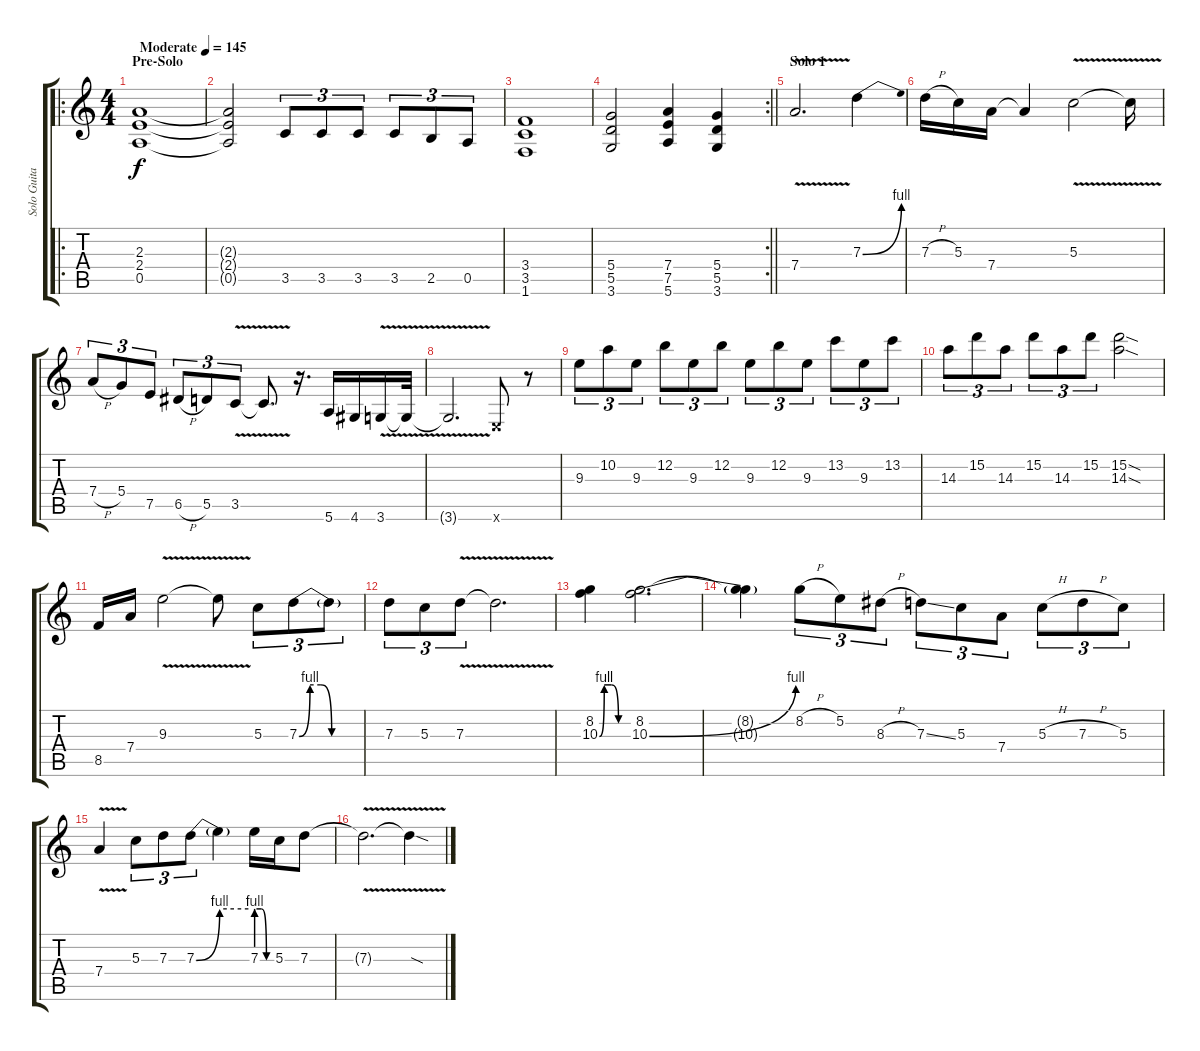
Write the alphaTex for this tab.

\track ("Solo Guitar" "Solo Guita") {instrument distortionguitar}
\staff {score tabs}
\tuning (E4 B3 G3 D3 A2 E2) {hide}
\ro
\ts (4 4)
\section ("" "Pre-Solo")
\tempo (145 "Moderate")
\clef g2
\ks c
(2.3 2.4 0.5).1{dy f instrument distortionguitar} |
(2.3{t} 2.4{t} 0.5{t}).2 3.5.8{tu (3 2)} 3.5.8{tu (3 2)} 3.5.8{tu (3 2)} 3.5.8{tu (3 2)} 2.5.8{tu (3 2)} 0.5.8{tu (3 2)} |
(3.4 3.5 1.6).1 |
\rc 2
\barLineRight lightlight
(5.4 5.5 3.6).2 (7.4 7.5 5.6).4 (5.4 5.5 3.6).4 |
\section ("" "Solo 1")
7.4{v}.2{d} 7.3{be (bend 0 0 60 4)}.4 |
7.3{h}.16 5.3.16 7.4.16 7.4{t}.4 5.3{v}.2 5.3{t}.16 |
7.4{h}.8{tu (3 2)} 5.4.8{tu (3 2)} 7.5.8{tu (3 2)} 6.5{h}.8{tu (3 2)} 5.5.8{tu (3 2)} 3.5{v}.8{tu (3 2)} 3.5{v t}.8{d} r.16{d} 5.6.16 4.6.16 3.6{v}.16 3.6{t}.32 |
3.6{v t}.2{d} 0.6{x}.8 r.8 |
9.3.8{tu (3 2)} 10.2.8{tu (3 2)} 9.3.8{tu (3 2)} 12.2.8{tu (3 2)} 9.3.8{tu (3 2)} 12.2.8{tu (3 2)} 9.3.8{tu (3 2)} 12.2.8{tu (3 2)} 9.3.8{tu (3 2)} 13.2.8{tu (3 2)} 9.3.8{tu (3 2)} 13.2.8{tu (3 2)} |
14.3.8{tu (3 2)} 15.2.8{tu (3 2)} 14.3.8{tu (3 2)} 15.2.8{tu (3 2)} 14.3.8{tu (3 2)} 15.2.8{tu (3 2)} (15.2{sod} 14.3{sod}).2 |
8.5.16 7.4.16 9.3{v}.2 9.3{v t}.8 5.3.8{tu (3 2)} 7.3{be (custom 0 0 10 4 20 4 30 0 60 0)}.8{tu (3 2)} 7.3{t}.8{tu (3 2)} |
7.3.8{tu (3 2)} 5.3.8{tu (3 2)} 7.3{v}.8{tu (3 2)} 7.3{v t}.2{d} |
(8.2 10.3{be (custom 0 0 10 4 25 4 40 0 60 0)}).4 (8.2 10.3{be (bend 0 0 60 4)}).2{d} |
(8.2{t} 10.3{t}).4 8.2{h}.8{tu (3 2)} 5.2.8{tu (3 2)} 8.3{h}.8{tu (3 2)} 7.3{ss}.8{tu (3 2)} 5.3.8{tu (3 2)} 7.4.8{tu (3 2)} 5.3{h}.8{tu (3 2)} 7.3{h}.8{tu (3 2)} 5.3.8{tu (3 2)} |
7.4{v}.4 5.3.8{tu (3 2)} 7.3.8{tu (3 2)} 7.3{be (bend 0 0 60 4)}.8{tu (3 2)} 7.3{be (hold 0 4 60 4) t}.4 7.3{be (custom 0 4 20 4 40 0 60 0)}.16 5.3.16 7.3.8 |
7.3{v t}.2{d} 7.3{sod t}.4
